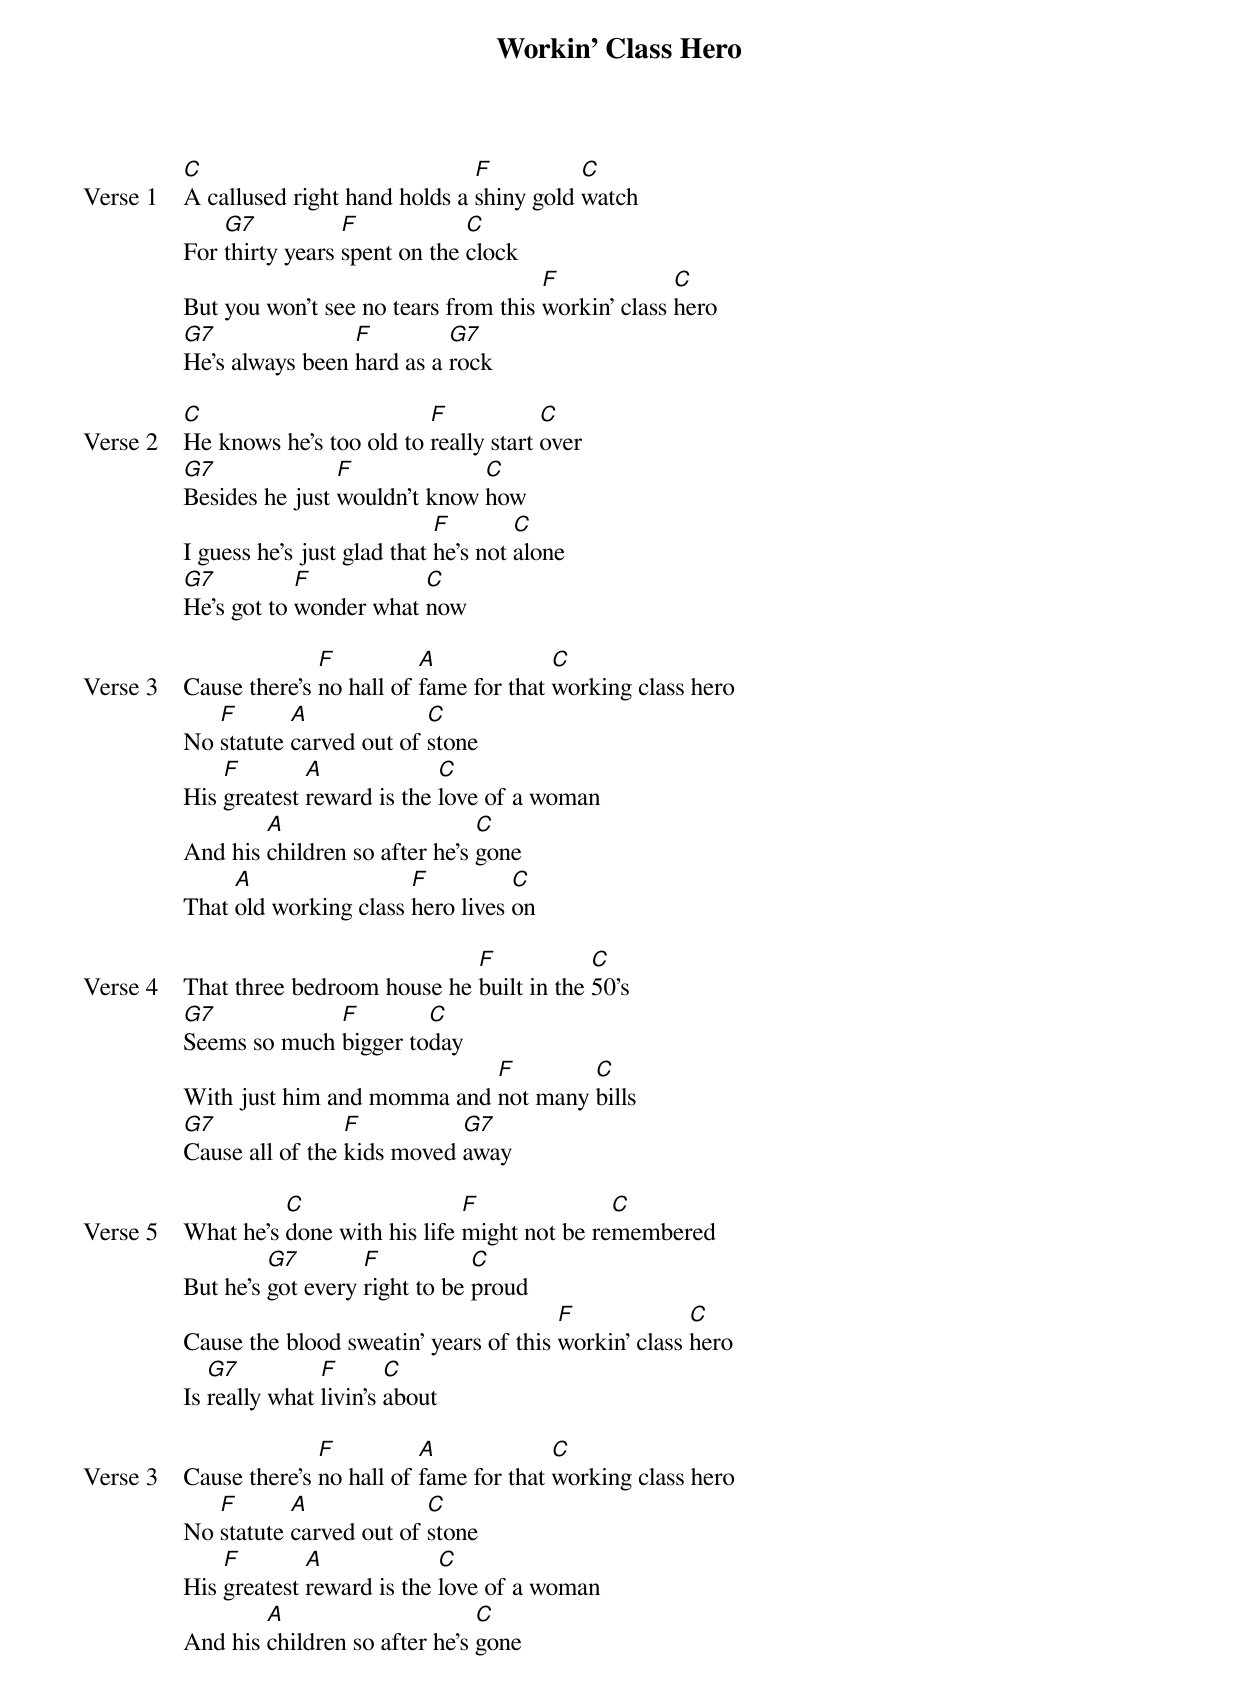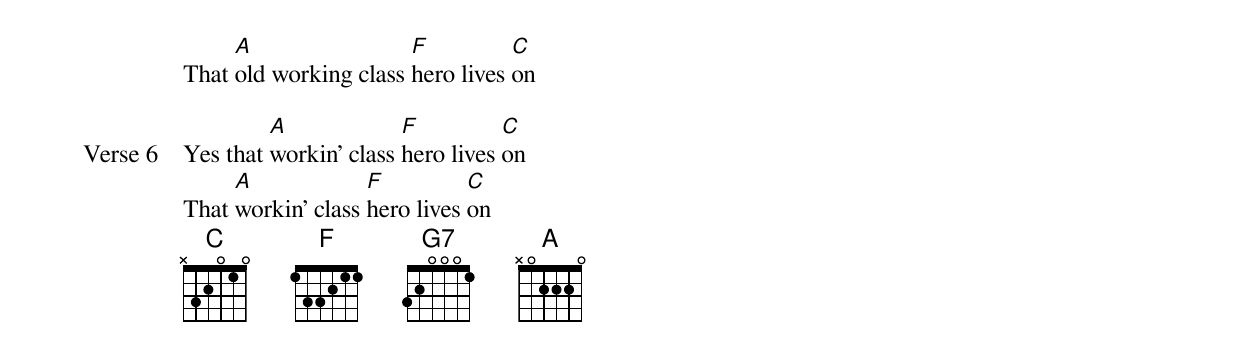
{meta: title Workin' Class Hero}
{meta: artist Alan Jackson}
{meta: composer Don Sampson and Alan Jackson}

{start_of_verse: Verse 1}
[C]A callused right hand holds a [F]shiny gold [C]watch
For [G7]thirty years [F]spent on the [C]clock
But you won't see no tears from this [F]workin' class [C]hero
[G7]He's always been [F]hard as a [G7]rock
{end_of_verse}

{start_of_verse: Verse 2}
[C]He knows he's too old to [F]really start [C]over
[G7]Besides he just [F]wouldn't know [C]how
I guess he's just glad that [F]he's not [C]alone
[G7]He's got to [F]wonder what [C]now
{end_of_verse}

{start_of_verse: Verse 3}
Cause there's [F]no hall of [A]fame for that [C]working class hero
No [F]statute [A]carved out of [C]stone
His [F]greatest [A]reward is the [C]love of a woman
And his [A]children so after he's [C]gone
That [A]old working class [F]hero lives [C]on
{end_of_verse}

{start_of_verse: Verse 4}
That three bedroom house he [F]built in the [C]50's
[G7]Seems so much [F]bigger to[C]day
With just him and momma and [F]not many [C]bills
[G7]Cause all of the [F]kids moved [G7]away
{end_of_verse}

{start_of_verse: Verse 5}
What he's [C]done with his life [F]might not be re[C]membered
But he's [G7]got every [F]right to be [C]proud
Cause the blood sweatin' years of this [F]workin' class [C]hero
Is [G7]really what [F]livin's [C]about
{end_of_verse}

{start_of_verse: Verse 3}
Cause there's [F]no hall of [A]fame for that [C]working class hero
No [F]statute [A]carved out of [C]stone
His [F]greatest [A]reward is the [C]love of a woman
And his [A]children so after he's [C]gone
That [A]old working class [F]hero lives [C]on
{end_of_verse}

{start_of_verse: Verse 6}
Yes that [A]workin' class [F]hero lives [C]on
That [A]workin' class [F]hero lives [C]on
{end_of_verse}
